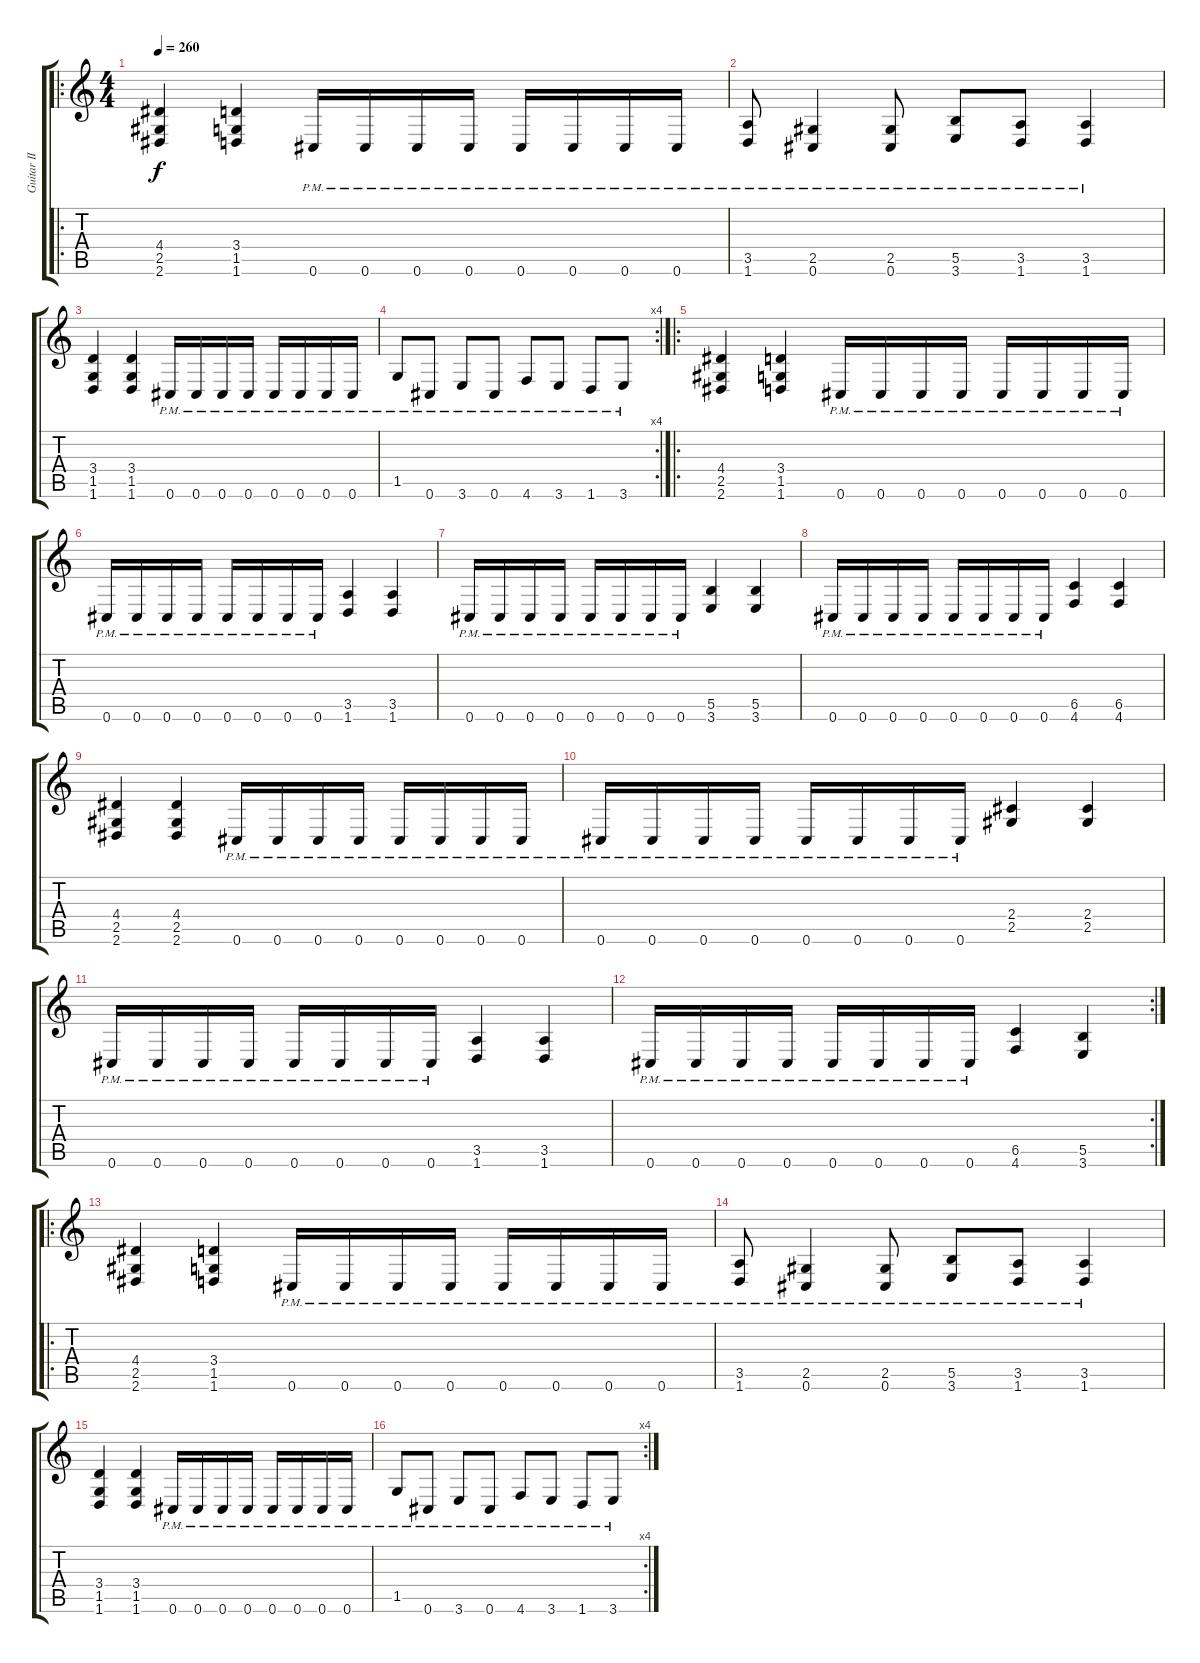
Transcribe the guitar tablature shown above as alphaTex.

\track ("Guitar II [Vogg]" "Guitar II ") {instrument distortionguitar}
\staff {score tabs}
\tuning (Db4 Ab3 E3 B2 Gb2 Db2) {hide}
\ro
\ts (4 4)
\tempo 260
\clef g2
\ks c
(4.4 2.5 2.6).4{dy f} (3.4 1.5 1.6).4 0.6{pm}.16 0.6{pm}.16 0.6{pm}.16 0.6{pm}.16 0.6{pm}.16 0.6{pm}.16 0.6{pm}.16 0.6{pm}.16 |
(3.5{pm} 1.6{pm}).8 (2.5{pm} 0.6{pm}).4 (2.5{pm} 0.6{pm}).8 (5.5{pm} 3.6{pm}).8 (3.5{pm} 1.6{pm}).8 (3.5{pm} 1.6{pm}).4 |
(3.4 1.5 1.6).4 (3.4 1.5 1.6).4 0.6{pm}.16 0.6{pm}.16 0.6{pm}.16 0.6{pm}.16 0.6{pm}.16 0.6{pm}.16 0.6{pm}.16 0.6{pm}.16 |
\rc 4
1.5{pm}.8 0.6{pm}.8 3.6{pm}.8 0.6{pm}.8 4.6{pm}.8 3.6{pm}.8 1.6{pm}.8 3.6{pm}.8 |
\ro
(4.4 2.5 2.6).4 (3.4 1.5 1.6).4 0.6{pm}.16 0.6{pm}.16 0.6{pm}.16 0.6{pm}.16 0.6{pm}.16 0.6{pm}.16 0.6{pm}.16 0.6{pm}.16 |
0.6{pm}.16 0.6{pm}.16 0.6{pm}.16 0.6{pm}.16 0.6{pm}.16 0.6{pm}.16 0.6{pm}.16 0.6{pm}.16 (3.5 1.6).4 (3.5 1.6).4 |
0.6{pm}.16 0.6{pm}.16 0.6{pm}.16 0.6{pm}.16 0.6{pm}.16 0.6{pm}.16 0.6{pm}.16 0.6{pm}.16 (5.5 3.6).4 (5.5 3.6).4 |
0.6{pm}.16 0.6{pm}.16 0.6{pm}.16 0.6{pm}.16 0.6{pm}.16 0.6{pm}.16 0.6{pm}.16 0.6{pm}.16 (6.5 4.6).4 (6.5 4.6).4 |
(4.4 2.5 2.6).4 (4.4 2.5 2.6).4 0.6{pm}.16 0.6{pm}.16 0.6{pm}.16 0.6{pm}.16 0.6{pm}.16 0.6{pm}.16 0.6{pm}.16 0.6{pm}.16 |
0.6{pm}.16 0.6{pm}.16 0.6{pm}.16 0.6{pm}.16 0.6{pm}.16 0.6{pm}.16 0.6{pm}.16 0.6{pm}.16 (2.4 2.5).4 (2.4 2.5).4 |
0.6{pm}.16 0.6{pm}.16 0.6{pm}.16 0.6{pm}.16 0.6{pm}.16 0.6{pm}.16 0.6{pm}.16 0.6{pm}.16 (3.5 1.6).4 (3.5 1.6).4 |
\rc 2
0.6{pm}.16 0.6{pm}.16 0.6{pm}.16 0.6{pm}.16 0.6{pm}.16 0.6{pm}.16 0.6{pm}.16 0.6{pm}.16 (6.5 4.6).4 (5.5 3.6).4 |
\ro
(4.4 2.5 2.6).4 (3.4 1.5 1.6).4 0.6{pm}.16 0.6{pm}.16 0.6{pm}.16 0.6{pm}.16 0.6{pm}.16 0.6{pm}.16 0.6{pm}.16 0.6{pm}.16 |
(3.5{pm} 1.6{pm}).8 (2.5{pm} 0.6{pm}).4 (2.5{pm} 0.6{pm}).8 (5.5{pm} 3.6{pm}).8 (3.5{pm} 1.6{pm}).8 (3.5{pm} 1.6{pm}).4 |
(3.4 1.5 1.6).4 (3.4 1.5 1.6).4 0.6{pm}.16 0.6{pm}.16 0.6{pm}.16 0.6{pm}.16 0.6{pm}.16 0.6{pm}.16 0.6{pm}.16 0.6{pm}.16 |
\rc 4
1.5{pm}.8 0.6{pm}.8 3.6{pm}.8 0.6{pm}.8 4.6{pm}.8 3.6{pm}.8 1.6{pm}.8 3.6{pm}.8
